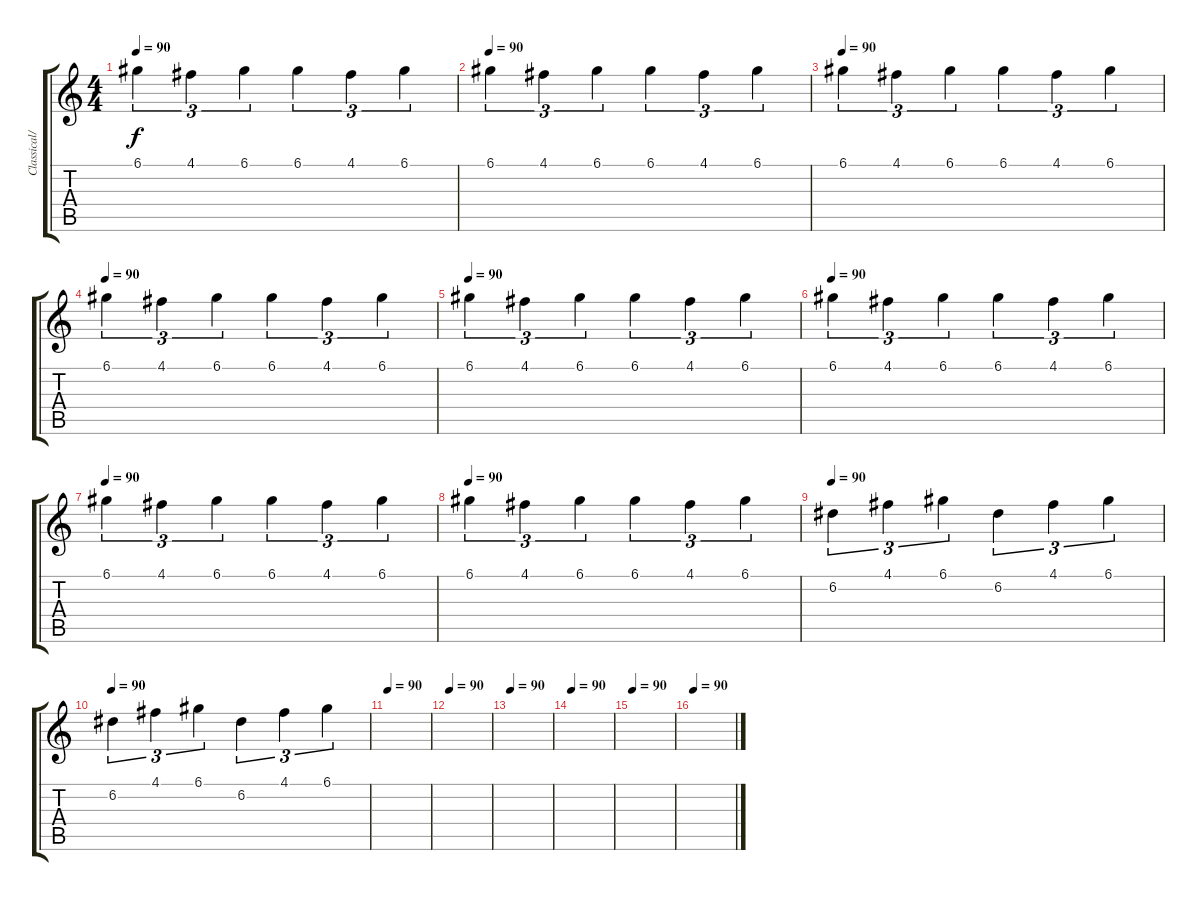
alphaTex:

\track ("Classical/Acoustic Guitar" "Classical/") {instrument acousticguitarnylon}
\staff {score tabs}
\tuning (D4 A3 F3 C3 G2 D2) {hide}
\ts (4 4)
\tempo 90
\clef g2
\ks c
6.1.4{tu (3 2) dy f} 4.1.4{tu (3 2)} 6.1.4{tu (3 2)} 6.1.4{tu (3 2)} 4.1.4{tu (3 2)} 6.1.4{tu (3 2)} |
\tempo 90
6.1.4{tu (3 2)} 4.1.4{tu (3 2)} 6.1.4{tu (3 2)} 6.1.4{tu (3 2)} 4.1.4{tu (3 2)} 6.1.4{tu (3 2)} |
\tempo 90
6.1.4{tu (3 2)} 4.1.4{tu (3 2)} 6.1.4{tu (3 2)} 6.1.4{tu (3 2)} 4.1.4{tu (3 2)} 6.1.4{tu (3 2)} |
\tempo 90
6.1.4{tu (3 2)} 4.1.4{tu (3 2)} 6.1.4{tu (3 2)} 6.1.4{tu (3 2)} 4.1.4{tu (3 2)} 6.1.4{tu (3 2)} |
\tempo 90
6.1.4{tu (3 2)} 4.1.4{tu (3 2)} 6.1.4{tu (3 2)} 6.1.4{tu (3 2)} 4.1.4{tu (3 2)} 6.1.4{tu (3 2)} |
\tempo 90
6.1.4{tu (3 2)} 4.1.4{tu (3 2)} 6.1.4{tu (3 2)} 6.1.4{tu (3 2)} 4.1.4{tu (3 2)} 6.1.4{tu (3 2)} |
\tempo 90
6.1.4{tu (3 2)} 4.1.4{tu (3 2)} 6.1.4{tu (3 2)} 6.1.4{tu (3 2)} 4.1.4{tu (3 2)} 6.1.4{tu (3 2)} |
\tempo 90
6.1.4{tu (3 2)} 4.1.4{tu (3 2)} 6.1.4{tu (3 2)} 6.1.4{tu (3 2)} 4.1.4{tu (3 2)} 6.1.4{tu (3 2)} |
\tempo 90
6.2.4{tu (3 2)} 4.1.4{tu (3 2)} 6.1.4{tu (3 2)} 6.2.4{tu (3 2)} 4.1.4{tu (3 2)} 6.1.4{tu (3 2)} |
\tempo 90
6.2.4{tu (3 2)} 4.1.4{tu (3 2)} 6.1.4{tu (3 2)} 6.2.4{tu (3 2)} 4.1.4{tu (3 2)} 6.1.4{tu (3 2)} |
\tempo 90
|
\tempo 90
|
\tempo 90
|
\tempo 90
|
\tempo 90
|
\tempo 90
